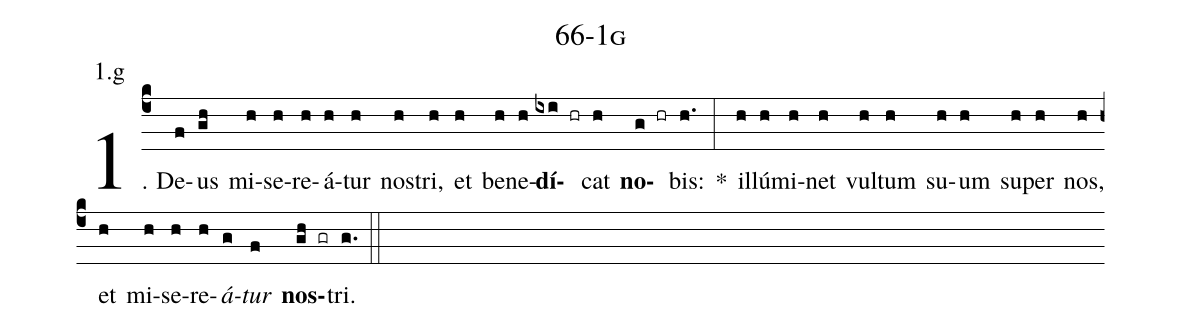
name: 66-1g;
annotation: 1.g;
%%
(c4)1. De(f)us(gh) mi(h)se(h)re(h)á(h)tur(h) nos(h)tri,(h) et(h) be(h)ne(h)<b>dí</b>(ixi hr)cat(h) <b>no</b>(g hr)bis:(h.) *(:) il(h)lú(h)mi(h)net(h) vul(h)tum(h) su(h)um(h) su(h)per(h) nos,(h) et(h) mi(h)se(h)re(h)<i>á</i>(g)<i>tur</i>(f) <b>nos</b>(gh gr)tri.(g.) (::)
